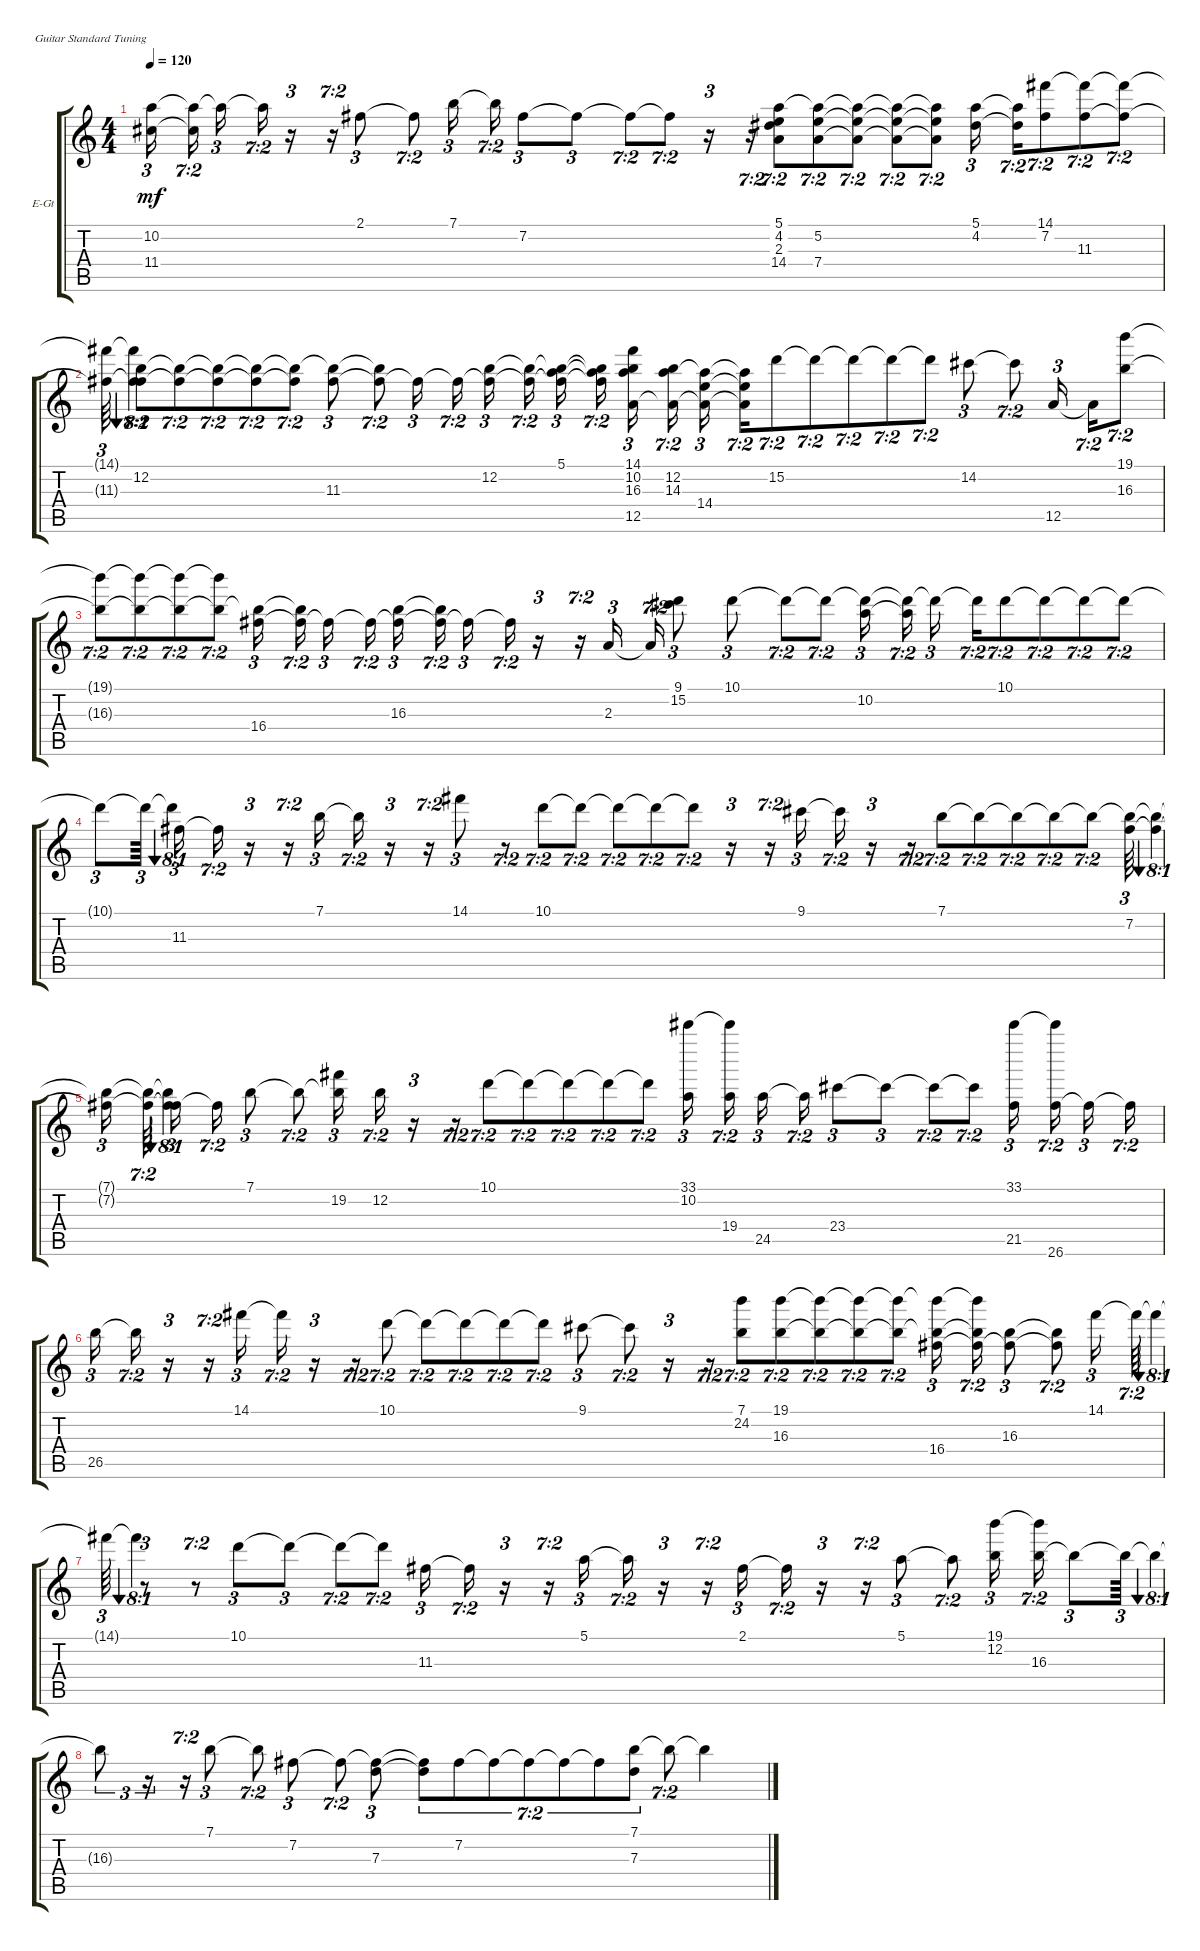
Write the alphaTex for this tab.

\bracketExtendMode groupsimilarinstruments
\firstSystemTrackNameOrientation horizontal
\otherSystemsTrackNameOrientation horizontal
\track ("Electric Guitar" "E-Gt") {instrument electricguitarclean}
\staff {score tabs}
\tuning (E4 B3 G3 D3 A2 E2)
\ts (4 4)
\tempo 120
\clef g2
\scale
0.333333
\ks c
(11.4{t} 10.2{t}).16{tu (3 2) dy mf} (11.4{t} 10.2{t}).16{tu (7 2)} 10.2{t}.16{tu (3 2)} 10.2{t}.16{tu (7 2)} r.16{tu (3 2)} r.16{tu (7 2)} 2.1.8{tu (3 2)} 2.1{t}.8{tu (7 2)} 7.1.16{tu (3 2)} 7.1{t}.16{tu (7 2)} 7.2.8{tu (3 2)} 7.2{t}.8{tu (3 2)} 7.2{t}.8{tu (7 2)} 7.2{t}.8{tu (7 2)} r.16{tu (3 2)} r.16{tu (7 2)} (2.3 4.2 5.1 14.4).8{tu (7 2)} (7.4 5.1{t} 5.2).8{tu (7 2)} (7.4{t} 5.1{t} 5.2{t}).8{tu (7 2)} (7.4{t} 5.1{t} 5.2{t}).8{tu (7 2)} (7.4{t} 5.1{t} 5.2{t}).8{tu (7 2)} (4.2 5.1).16{tu (3 2)} (4.2{t} 5.1{t}).16{tu (7 2)} (14.1 7.2).8{tu (7 2)} (14.1{t} 11.3).8{tu (7 2)} (14.1{t} 11.3{t}).8{tu (7 2)} |
\scale
0.333333 (14.1{t} 11.3{t}).64{tu (3 2)} (14.1{t} 11.3{t}).4{tu (168 1)} (11.3{t} 12.2).8{tu (7 2)} (11.3{t} 12.2{t}).8{tu (7 2)} (11.3{t} 12.2{t}).8{tu (7 2)} (11.3{t} 12.2{t}).8{tu (7 2)} (11.3{t} 12.2{t}).8{tu (7 2)} (12.2{t} 11.3).8{tu (3 2)} (12.2{t} 11.3{t}).8{tu (7 2)} 11.3{t}.16{tu (3 2)} 11.3{t}.16{tu (7 2)} (11.3{t} 12.2).16{tu (3 2)} (11.3{t} 12.2{t}).16{tu (7 2)} (11.3{t} 12.2{t} 5.1).16{tu (3 2)} (11.3{t} 12.2{t} 5.1{t}).16{tu (7 2)} (10.2 12.5 14.1 16.3).16{tu (3 2)} (14.3 12.5{t} 12.2).16{tu (7 2)} (14.3{t} 12.5{t} 14.4).16{tu (3 2)} (14.3{t} 12.5{t} 14.4{t}).16{tu (7 2)} 15.2.8{tu (7 2)} 15.2{t}.8{tu (7 2)} 15.2{t}.8{tu (7 2)} 15.2{t}.8{tu (7 2)} 15.2{t}.8{tu (7 2)} 14.2.8{tu (3 2)} 14.2{t}.8{tu (7 2)} 12.5.16{tu (3 2)} 12.5{t}.16{tu (7 2)} (19.1 16.3).8{tu (7 2)} |
\scale
0.333333 (19.1{t} 16.3{t}).8{tu (7 2)} (19.1{t} 16.3{t}).8{tu (7 2)} (19.1{t} 16.3{t}).8{tu (7 2)} (19.1{t} 16.3{t}).8{tu (7 2)} (16.3{t} 16.4).16{tu (3 2)} (16.3{t} 16.4{t}).16{tu (7 2)} 16.4{t}.16{tu (3 2)} 16.4{t}.16{tu (7 2)} (16.4{t} 16.3).16{tu (3 2)} (16.4{t} 16.3{t}).16{tu (7 2)} 16.4{t}.16{tu (3 2)} 16.4{t}.16{tu (7 2)} r.16{tu (3 2)} r.16{tu (7 2)} 2.3.16{tu (3 2)} 2.3{t}.16{tu (7 2)} (9.1 15.2).8{tu (3 2)} 10.1.8{tu (3 2)} 10.1{t}.8{tu (7 2)} 10.1{t}.8{tu (7 2)} (10.1{t} 10.2).16{tu (3 2)} (10.1{t} 10.2{t}).16{tu (7 2)} 10.1{t}.16{tu (3 2)} 10.1{t}.16{tu (7 2)} 10.1.8{tu (7 2)} 10.1{t}.8{tu (7 2)} 10.1{t}.8{tu (7 2)} 10.1{t}.8{tu (7 2)} |
\scale
0.333333 10.1{t}.8{tu (3 2)} 10.1{t}.64{tu (3 2)} 10.1{t}.4{tu (168 1)} 11.3.16{tu (3 2)} 11.3{t}.16{tu (7 2)} r.16{tu (3 2)} r.16{tu (7 2)} 7.1.16{tu (3 2)} 7.1{t}.16{tu (7 2)} r.16{tu (3 2)} r.16{tu (7 2)} 14.1.8{tu (3 2)} r.8{tu (7 2)} 10.1.8{tu (7 2)} 10.1{t}.8{tu (7 2)} 10.1{t}.8{tu (7 2)} 10.1{t}.8{tu (7 2)} 10.1{t}.8{tu (7 2)} r.16{tu (3 2)} r.16{tu (7 2)} 9.1.16{tu (3 2)} 9.1{t}.16{tu (7 2)} r.16{tu (3 2)} r.16{tu (7 2)} 7.1.8{tu (7 2)} 7.1{t}.8{tu (7 2)} 7.1{t}.8{tu (7 2)} 7.1{t}.8{tu (7 2)} 7.1{t}.8{tu (7 2)} (7.1{t} 7.2).64{tu (3 2)} (7.1{t} 7.2{t}).4{tu (168 1)} |
\scale
0.333333 (7.1{t} 7.2{t}).16{tu (3 2)} (7.1{t} 7.2{t}).64{tu (7 2)} (7.1{t} 7.2{t}).4{tu (168 1)} 7.2{t}.16{tu (3 2)} 7.2{t}.16{tu (7 2)} 7.1.8{tu (3 2)} 7.1{t}.8{tu (7 2)} (7.1{t} 19.2).16{tu (3 2)} 12.2.16{tu (7 2)} r.16{tu (3 2)} r.16{tu (7 2)} 10.1.8{tu (7 2)} 10.1{t}.8{tu (7 2)} 10.1{t}.8{tu (7 2)} 10.1{t}.8{tu (7 2)} 10.1{t}.8{tu (7 2)} (10.2 33.1).16{tu (3 2)} (19.4 33.1{t}).16{tu (7 2)} 24.5.16{tu (3 2)} 24.5{t}.16{tu (7 2)} 23.4.8{tu (3 2)} 23.4{t}.8{tu (3 2)} 23.4{t}.8{tu (7 2)} 23.4{t}.8{tu (7 2)} (21.5 33.1).16{tu (3 2)} (26.6 33.1{t}).16{tu (7 2)} 26.6{t}.16{tu (3 2)} 26.6{t}.16{tu (7 2)} |
\scale
0.333333 26.5.16{tu (3 2)} 26.5{t}.16{tu (7 2)} r.16{tu (3 2)} r.16{tu (7 2)} 14.1.16{tu (3 2)} 14.1{t}.16{tu (7 2)} r.16{tu (3 2)} r.16{tu (7 2)} 10.1.8{tu (7 2)} 10.1{t}.8{tu (7 2)} 10.1{t}.8{tu (7 2)} 10.1{t}.8{tu (7 2)} 10.1{t}.8{tu (7 2)} 9.1.8{tu (3 2)} 9.1{t}.8{tu (7 2)} r.16{tu (3 2)} r.16{tu (7 2)} (7.1 24.2).8{tu (7 2)} (16.3 19.1).8{tu (7 2)} (16.3{t} 19.1{t}).8{tu (7 2)} (16.3{t} 19.1{t}).8{tu (7 2)} (16.3{t} 19.1{t}).8{tu (7 2)} (16.3{t} 19.1{t} 16.4).16{tu (3 2)} (16.3{t} 19.1{t} 16.4{t}).16{tu (7 2)} (16.4{t} 16.3).8{tu (3 2)} (16.4{t} 16.3{t}).8{tu (7 2)} 14.1.16{tu (3 2)} 14.1{t}.64{tu (7 2)} 14.1{t}.4{tu (168 1)} |
\scale
0.333333 14.1{t}.64{tu (3 2)} 14.1{t}.4{tu (168 1)} r.8{tu (3 2)} r.8{tu (7 2)} 10.1.8{tu (3 2)} 10.1{t}.8{tu (3 2)} 10.1{t}.8{tu (7 2)} 10.1{t}.8{tu (7 2)} 11.3.16{tu (3 2)} 11.3{t}.16{tu (7 2)} r.16{tu (3 2)} r.16{tu (7 2)} 5.1.16{tu (3 2)} 5.1{t}.16{tu (7 2)} r.16{tu (3 2)} r.16{tu (7 2)} 2.1.16{tu (3 2)} 2.1{t}.16{tu (7 2)} r.16{tu (3 2)} r.16{tu (7 2)} 5.1.8{tu (3 2)} 5.1{t}.8{tu (7 2)} (19.1 12.2).16{tu (3 2)} (19.1{t} 16.3).16{tu (7 2)} 16.3{t}.8{tu (3 2)} 16.3{t}.64{tu (3 2)} 16.3{t}.4{tu (168 1)} |
\scale
0.333333 16.3{t}.8{tu (3 2)} r.16{tu (3 2)} r.16{tu (7 2)} 7.1.8{tu (3 2)} 7.1{t}.8{tu (7 2)} 7.2.8{tu (3 2)} 7.2{t}.8{tu (7 2)} (7.2{t} 7.3).8{tu (3 2)} (7.2{t} 7.3{t}).8{tu (7 2)} 7.2.8{tu (7 2)} 7.2{t}.8{tu (7 2)} 7.2{t}.8{tu (7 2)} 7.2{t}.8{tu (7 2)} 7.2{t}.8{tu (7 2)} (7.3 7.1).8{tu (7 2)} 7.1{t}.8{tu (7 2)} 7.1{t}.4
